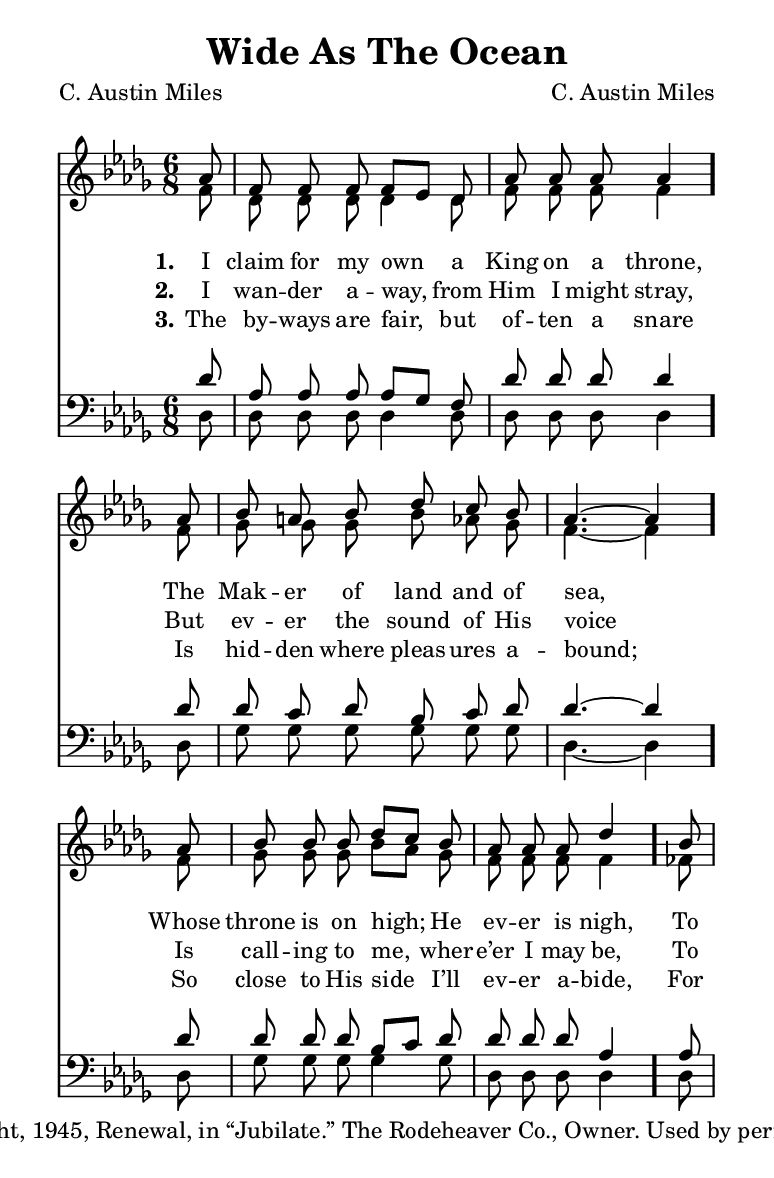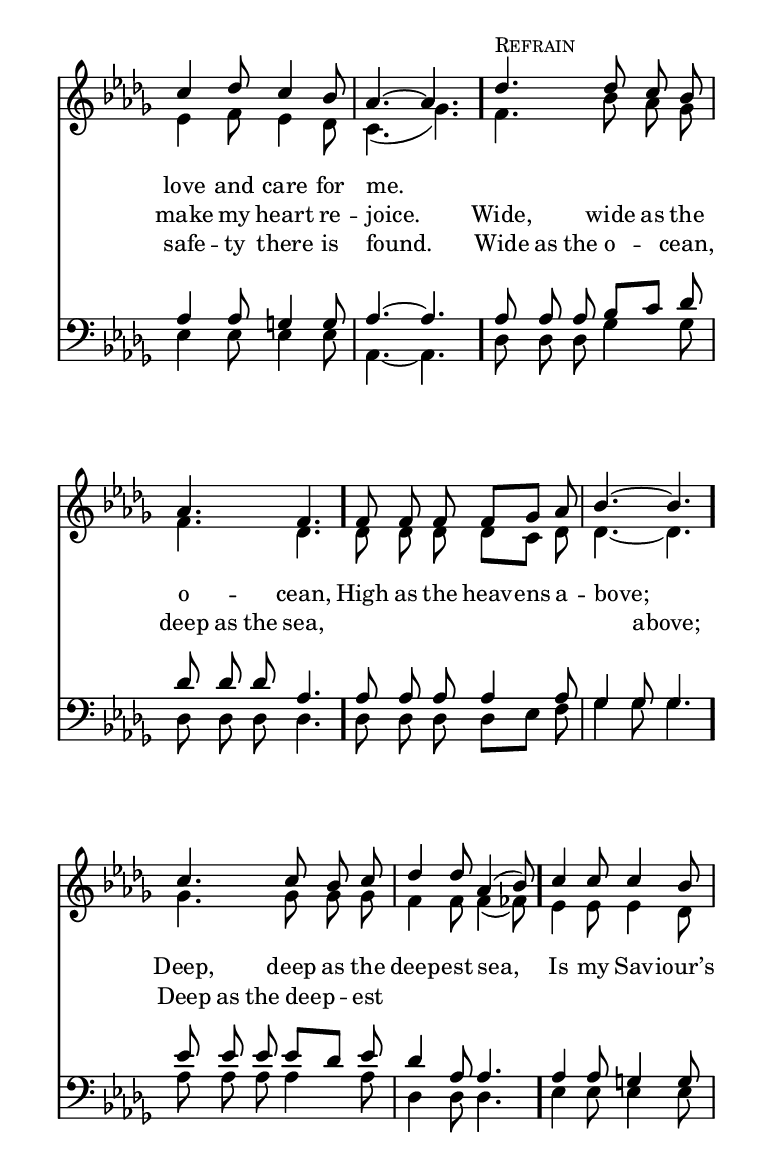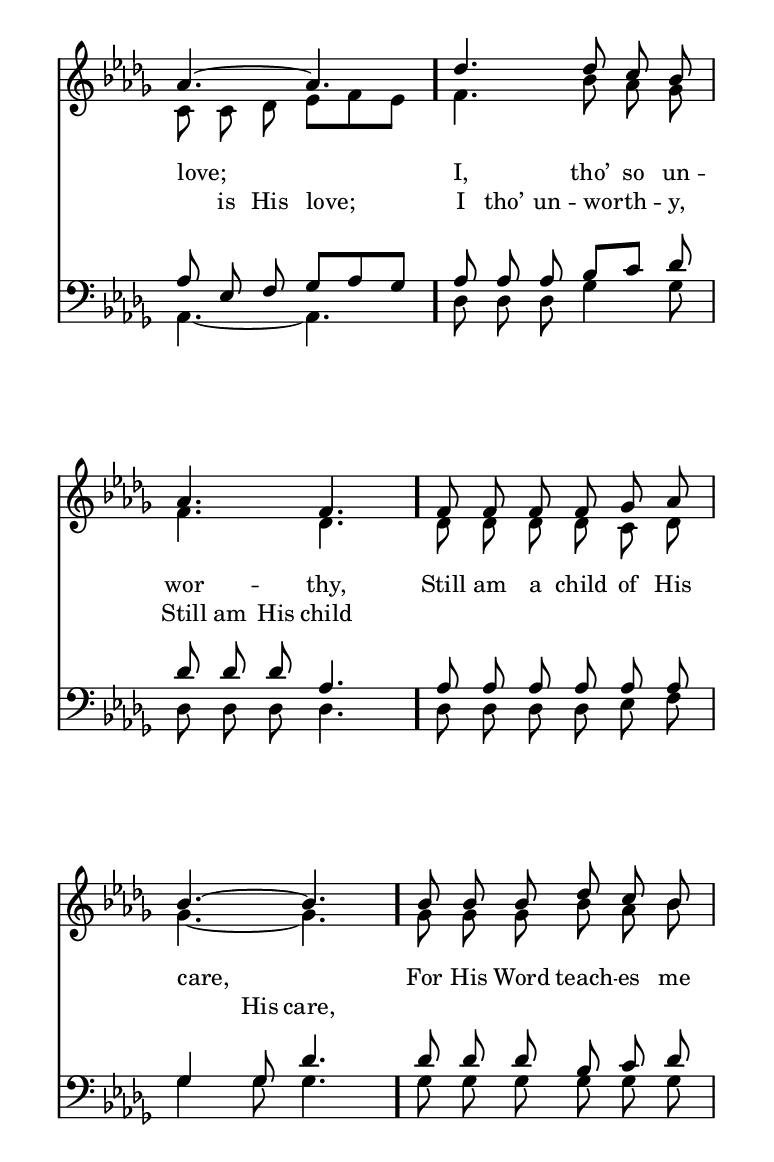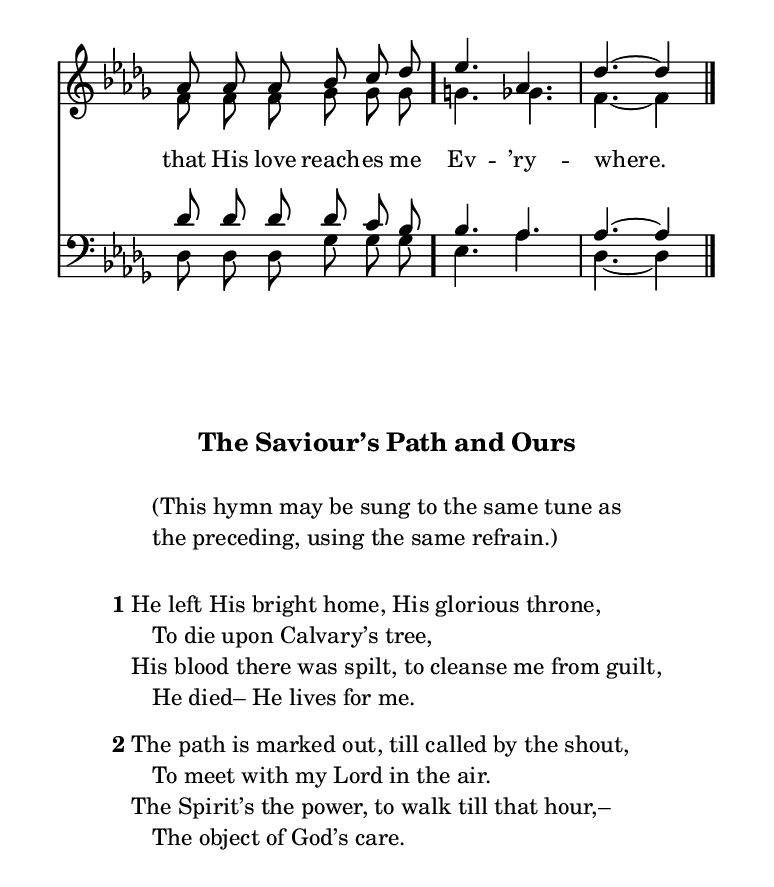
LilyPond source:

\include "common/global.ily"
\paper {
  \include "common/paper.ily"
  ragged-last-bottom = ##t
  page-count = #(cond (is-eogsized 2) (#t #f))
}

\header{
  hymnnumber = "369"
  title = "Wide As The Ocean"
  tunename = ""
  meter = ""
  poet = "C. Austin Miles"
  composer = "C. Austin Miles"
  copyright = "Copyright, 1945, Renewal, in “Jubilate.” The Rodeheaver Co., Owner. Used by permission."
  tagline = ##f
}

global = {
  \include "common/overrides.ily"
  \override Staff.TimeSignature.style = #'numbered
  \time 6/8
  \override Score.MetronomeMark.transparent = ##t % hide all fermata changes too
  \tempo 4=80
  \key des \major
  \partial 8
  \autoBeamOff
}

notesSoprano = {
\global
\relative c'' {

  aes8 | f f f f[ ees] des | aes' aes aes aes4
  aes8 | bes a bes des c bes | aes4. ~ aes4
  aes8 | bes bes bes des[ c] bes | aes aes aes des4
  bes8 | c4 des8 c4 bes8 | aes4. ~ aes4. |

  << s^\markup { \small \caps "Refrain" }
  { des4. des8 c bes | aes4. f4. } >>
  f8 f f f[ ges] aes | bes4. ~ bes4. |
  c4. c8 bes c | des4 des8 aes4( bes8) |
  c4 c8 c4 bes8 | aes4. ~ aes4. |
  des4. des8 c bes | aes4. f4.
  f8 f f f ges aes | bes4. ~ bes4. |
  bes8 bes bes des c bes | aes aes aes bes c des |
  ees4. aes,4. | des4. ~ des4

  \bar "|."

}
}

notesAlto = {
\global
\relative e' {

  f8 | des des des des4 des8 | f8 f f f4
  f8 | ges8 ges ges bes aes ges | f4. ~ f4
  f8 | ges ges ges bes[ aes] ges | f f f f4
  fes8 | ees4 f8 ees4 des8 | c4.( ges'4.) |

  f4. bes8 aes ges | f4. des4. |
  des8 des des des[ c] des | des4. ~ des4. |
  ges4. ges8 ges ges | f4 f8 f4( fes8) |
  ees4 ees8 ees4 des8 | c8 c des ees[ f ees] |
  f4. bes8 aes ges | f4. des4. |
  des8 des des des c des | ges4. ~ ges4. |
  ges8 ges ges bes aes bes | f f f ges ges ges |
  g4. ges4. | f4. ~ f4

}
}

notesTenor = {
\global
\relative a {

  des8 | aes aes aes aes[ ges] f | des' des des des4
  des8 | des c des bes c des | des4. ~ des4
  des8 | des des des bes[ c] des | des des des aes4
  aes8 | aes4 aes8 g4 g8 | aes4. ~ aes4. |

  aes8 aes aes bes[ c] des | des des des aes4. |
  aes8 aes aes aes4 aes8 | ges4 ges8 ges4. |
  ees'8 ees ees ees[ des] ees | des4 aes8 aes4. |
  aes4 aes8 g4 g8 | aes8 ees f ges[ aes ges] |
  aes8 aes aes bes[ c] des | des des des aes4. |
  aes8 aes aes aes aes aes | ges4 ges8 des'4. |
  des8 des des bes c des | des des des des c bes |
  bes4. aes4. | aes4. ~ aes4

}
}

notesBass = {
\global
\relative f {

  des8 des des des des4 des8 | des8 des des des4
  des8 | ges ges ges ges ges ges | des4. ~ des4
  des8 | ges ges ges ges4 ges8 | des8 des des des4
  des8 | ees4 ees8 ees4 ees8 | aes,4. ~ aes4. |

  des8 des des ges4 ges8 | des8 des des des4. |
  des8 des des des[ ees] f | ges4 ges8 ges4. |
  aes8 aes aes aes4 aes8 | des,4 des8 des4. |
  ees4 ees8 ees4 ees8 | aes,4. ~ aes4. |
  des8 des des ges4 ges8 | des8 des des des4. |
  des8 des des des ees f | ges4 ges8 ges4. |
  ges8 ges ges ges ges ges | des des des ges ges ges |
  ees4. aes4. | des,4. ~ des4

}
}

Refrain = \lyricmode {

\eogbreak
Wide, wide as the o -- cean, \bar "."
High as the { \mon } heav -- ens { \moff } a -- bove; \bar "."
Deep, deep as the deep -- est sea, \bar "."
Is my Sav -- iour’s love; \bar "."
I, tho’ so un -- wor -- thy, \bar "."
Still am a child of His care, \bar "."
For His Word teach -- es me that His love reach -- es me \bar "."
Ev -- ’ry -- where. \bar "."

}

wordsA = \lyricmode {
\set stanza = "1."

I claim for my own a King on a throne, \bar "."
The Mak -- er of land and of sea, \bar "."
Whose throne is on high; He ev -- er is nigh, \bar "."
To love and care for me. \bar "."

}

wordsB = \lyricmode {
\set stanza = "2."

I wan -- der a -- way, from Him I might stray,
But ev -- er the sound of His voice
Is call -- ing to me, wher -- e’er I may be,
To make my heart re -- joice.

\Refrain

}

wordsC = \lyricmode {
\set stanza = "3."

The by -- ways are fair, but of -- ten a snare
Is hid -- den where pleas -- ures a -- bound;
So close to His side I’ll ev -- er a -- bide,
For safe -- ty there is found.

}

underWords = \lyricmode {

\repeat unfold 34 \skip 4
Wide as the o -- cean, deep as the sea,

\repeat unfold 6 \skip 4
a -- bove;
Deep as the deep -- est

\repeat unfold 8 \skip 4
is His love;
I tho’ un -- worth -- y,
Still am His child

\repeat unfold 7 \skip 4
His care,

}

extraA = \markuplist {

\line { He left His bright home, His glorious throne, }
\line { { \hspace #2 } To die upon Calvary’s tree, }
\line { His blood there was spilt, to cleanse me from guilt, }
\line { { \hspace #2 } He died– He lives for me. }

}

extraB = \markuplist {

\line { The path is marked out, till called by the shout, }
\line { { \hspace #2 } To meet with my Lord in the air. }
\line { The Spirit’s the power, to walk till that hour,– }
\line { { \hspace #2 } The object of God’s care. }

}

\score {
  \context ChoirStaff <<
    \context Staff = upper <<
      \set ChoirStaff.systemStartDelimiter = #'SystemStartBar
      \context Voice  = sopranos { \voiceOne << \notesSoprano >> }
      \context Voice  = altos { \voiceTwo << \notesAlto >> }
      \context Lyrics = one   \lyricsto sopranos \wordsA
      \context Lyrics = two   \lyricsto sopranos \wordsB
      \context Lyrics = three \lyricsto sopranos \wordsC
    >>
    \context Staff = men <<
      \clef bass
      \context Voice  = tenors { \voiceOne << \notesTenor >> }
      \context Voice  = basses { \voiceTwo << \notesBass >> }
      \context Lyrics = three \with { alignAboveContext = men } \lyricsto tenors \underWords
    >>
  >>
  \layout {
    \include "common/layout.ily"
  }
  \midi{
    \include "common/midi.ily"
  }
}

\noPageBreak

headA = \markuplist {
\line { \bold \larger { The Saviour’s Path and Ours } }
}

headB = \markuplist {
\line { (This hymn may be sung to the same tune as }
\line { the preceding, using the same refrain.) }
}

\markup { \fill-line { \center-column {
  \line{ \column { \headA } } \combine \null \vspace #0.4
  \line{ \column { \headB } } \combine \null \vspace #1
  \column {
    \line{ \bold 1 \column { \extraA } } \combine \null \vspace #0.5
    \line{ \bold 2 \column { \extraB } } \combine \null \vspace #0.5
  }
} } }

\version "2.19.49"  % necessary for upgrading to future LilyPond versions.

% vi:set et ts=2 sw=2 ai nocindent syntax=lilypond:
